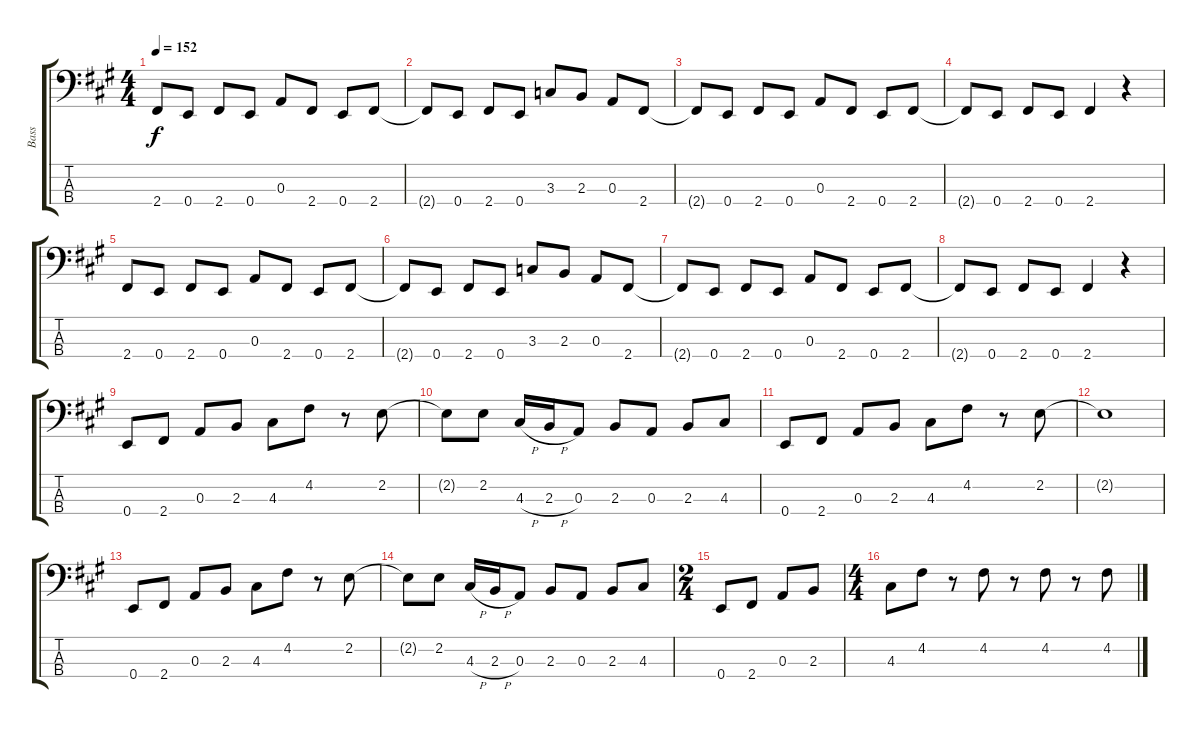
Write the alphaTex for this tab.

\track ("Bass" "Bass") {instrument electricbassfinger}
\staff {score tabs}
\tuning (G2 D2 A1 E1) {hide}
\ts (4 4)
\tempo 152
\clef f4
\ks f#minor
2.4.8{dy f} 0.4.8 2.4.8 0.4.8 0.3.8 2.4.8 0.4.8 2.4.8 |
2.4{t}.8 0.4.8 2.4.8 0.4.8 3.3.8 2.3.8 0.3.8 2.4.8 |
2.4{t}.8 0.4.8 2.4.8 0.4.8 0.3.8 2.4.8 0.4.8 2.4.8 |
2.4{t}.8 0.4.8 2.4.8 0.4.8 2.4.4 r.4 |
2.4.8 0.4.8 2.4.8 0.4.8 0.3.8 2.4.8 0.4.8 2.4.8 |
2.4{t}.8 0.4.8 2.4.8 0.4.8 3.3.8 2.3.8 0.3.8 2.4.8 |
2.4{t}.8 0.4.8 2.4.8 0.4.8 0.3.8 2.4.8 0.4.8 2.4.8 |
2.4{t}.8 0.4.8 2.4.8 0.4.8 2.4.4 r.4 |
0.4.8 2.4.8 0.3.8 2.3.8 4.3.8 4.2.8 r.8 2.2.8 |
2.2{t}.8 2.2.8 4.3{h}.16 2.3{h}.16 0.3.8 2.3.8 0.3.8 2.3.8 4.3.8 |
0.4.8 2.4.8 0.3.8 2.3.8 4.3.8 4.2.8 r.8 2.2.8 |
2.2{t}.1 |
0.4.8 2.4.8 0.3.8 2.3.8 4.3.8 4.2.8 r.8 2.2.8 |
2.2{t}.8 2.2.8 4.3{h}.16 2.3{h}.16 0.3.8 2.3.8 0.3.8 2.3.8 4.3.8 |
\ts (2 4)
0.4.8 2.4.8 0.3.8 2.3.8 |
\ts (4 4)
4.3.8 4.2.8 r.8 4.2.8 r.8 4.2.8 r.8 4.2.8
